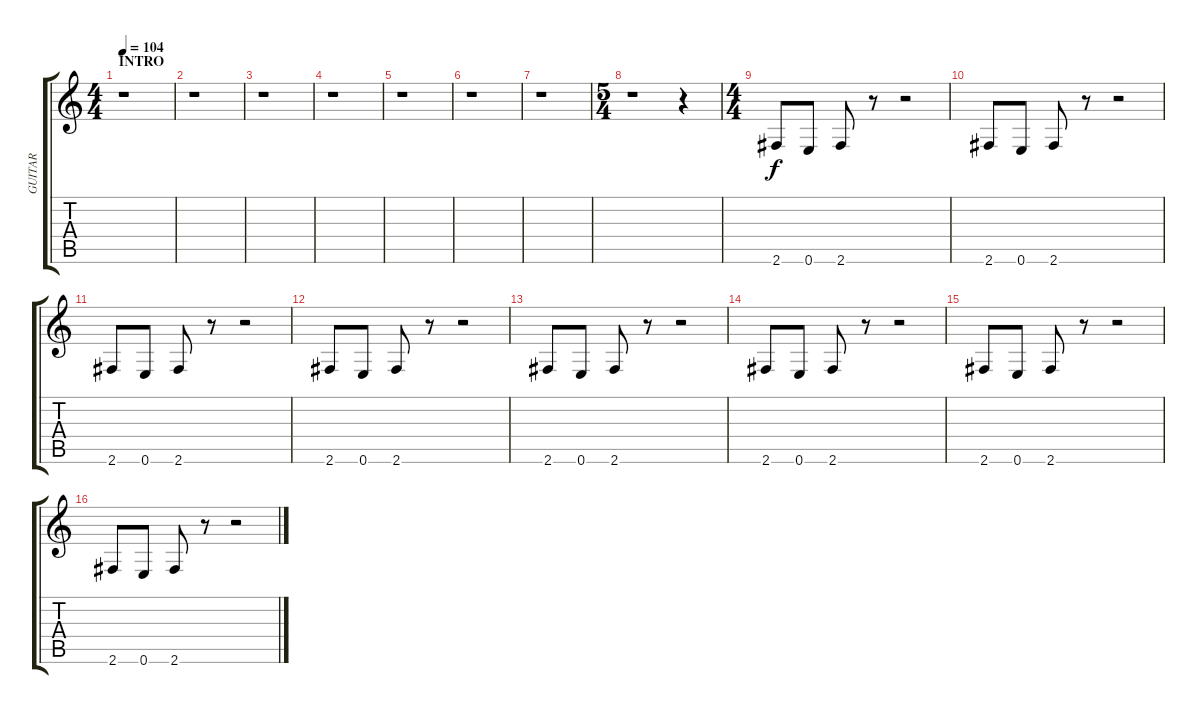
\track ("GUITAR" "GUITAR") {instrument distortionguitar}
\staff {score tabs}
\tuning (E4 B3 G3 D3 A2 E2) {hide}
\ts (4 4)
\section ("" "INTRO")
\tempo 104
\clef g2
\ks c
r.1{dy f instrument distortionguitar} |
r.1 |
r.1 |
r.1 |
r.1 |
r.1 |
r.1 |
\ts (5 4)
r.1 r.4 |
\ts (4 4)
2.6.8 0.6.8 2.6.8 r.8 r.2 |
2.6.8 0.6.8 2.6.8 r.8 r.2 |
2.6.8 0.6.8 2.6.8 r.8 r.2 |
2.6.8 0.6.8 2.6.8 r.8 r.2 |
2.6.8 0.6.8 2.6.8 r.8 r.2 |
2.6.8 0.6.8 2.6.8 r.8 r.2 |
2.6.8 0.6.8 2.6.8 r.8 r.2 |
2.6.8 0.6.8 2.6.8 r.8 r.2
